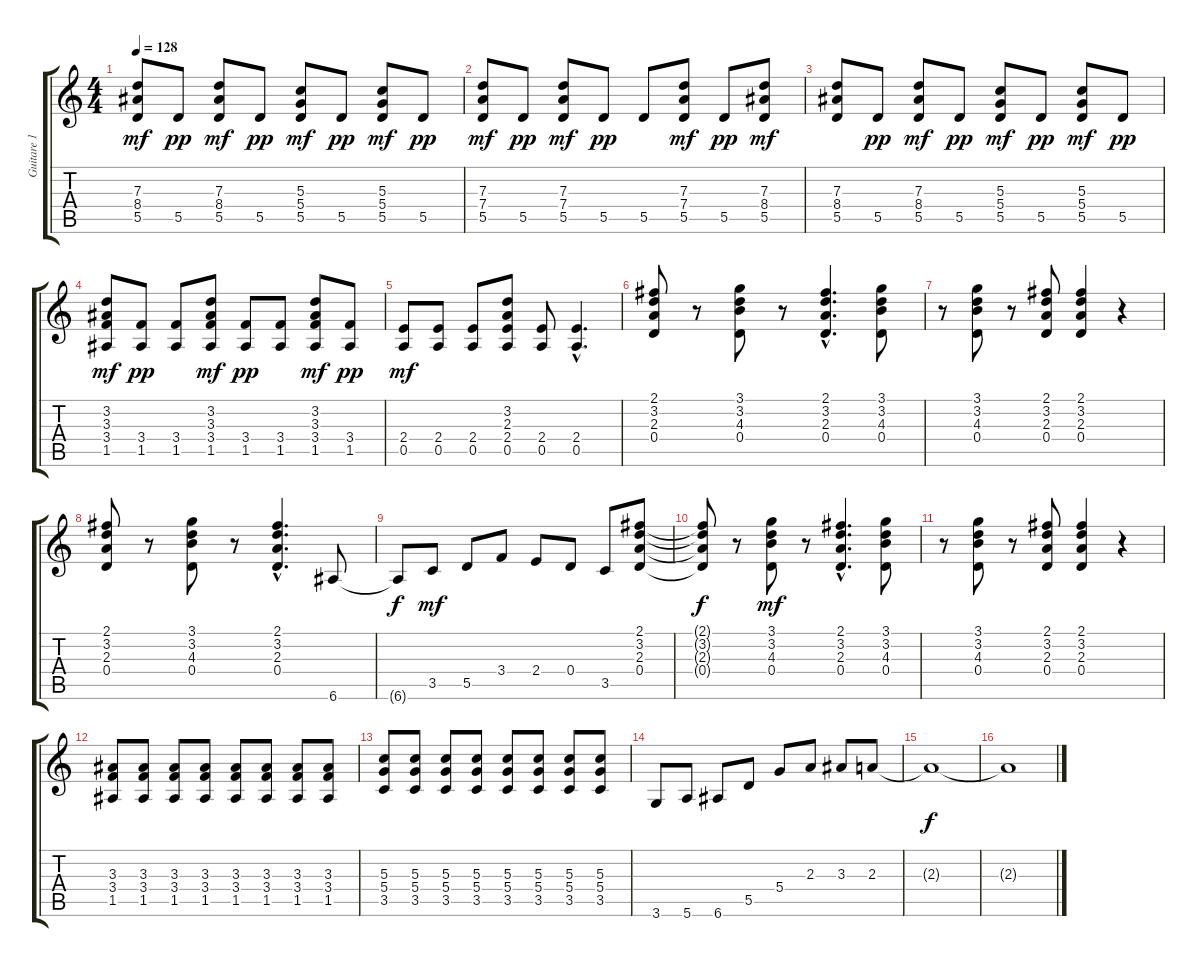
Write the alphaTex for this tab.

\track ("Guitare 1" "Guitare 1") {instrument distortionguitar}
\staff {score tabs}
\tuning (E4 B3 G3 D3 A2 E2) {hide}
\ts (4 4)
\tempo 128
\clef g2
\ks c
(7.3 8.4 5.5).8{dy mf} 5.5.8{dy pp} (7.3 8.4 5.5).8{dy mf} 5.5.8{dy pp} (5.3 5.4 5.5).8{dy mf} 5.5.8{dy pp} (5.3 5.4 5.5).8{dy mf} 5.5.8{dy pp} |
(7.3 7.4 5.5).8{dy mf} 5.5.8{dy pp} (7.3 7.4 5.5).8{dy mf} 5.5.8{dy pp} 5.5.8 (7.3 7.4 5.5).8{dy mf} 5.5.8{dy pp} (7.3 8.4 5.5).8{dy mf} |
(7.3 8.4 5.5).8 5.5.8{dy pp} (7.3 8.4 5.5).8{dy mf} 5.5.8{dy pp} (5.3 5.4 5.5).8{dy mf} 5.5.8{dy pp} (5.3 5.4 5.5).8{dy mf} 5.5.8{dy pp} |
(3.2 3.3 3.4 1.5).8{dy mf} (3.4 1.5).8{dy pp} (3.4 1.5).8 (3.2 3.3 3.4 1.5).8{dy mf} (3.4 1.5).8{dy pp} (3.4 1.5).8 (3.2 3.3 3.4 1.5).8{dy mf} (3.4 1.5).8{dy pp} |
(2.4 0.5).8{dy mf} (2.4 0.5).8 (2.4 0.5).8 (3.2 2.3 2.4 0.5).8 (2.4 0.5).8 (2.4{hac} 0.5{hac}).4{d} |
(2.1 3.2 2.3 0.4).8 r.8 (3.1 3.2 4.3 0.4).8 r.8 (2.1{hac} 3.2{hac} 2.3{hac} 0.4{hac}).4{d} (3.1 3.2 4.3 0.4).8 |
r.8 (3.1 3.2 4.3 0.4).8 r.8 (2.1 3.2 2.3 0.4).8 (2.1 3.2 2.3 0.4).4 r.4 |
(2.1 3.2 2.3 0.4).8 r.8 (3.1 3.2 4.3 0.4).8 r.8 (2.1{hac} 3.2{hac} 2.3{hac} 0.4{hac}).4{d} 6.6.8 |
6.6{t}.8{dy f} 3.5.8{dy mf} 5.5.8 3.4.8 2.4.8 0.4.8 3.5.8 (2.1 3.2 2.3 0.4).8 |
(2.1{t} 3.2{t} 2.3{t} 0.4{t}).8{dy f} r.8 (3.1 3.2 4.3 0.4).8{dy mf} r.8 (2.1{hac} 3.2{hac} 2.3{hac} 0.4{hac}).4{d} (3.1 3.2 4.3 0.4).8 |
r.8 (3.1 3.2 4.3 0.4).8 r.8 (2.1 3.2 2.3 0.4).8 (2.1 3.2 2.3 0.4).4 r.4 |
(3.3 3.4 1.5).8 (3.3 3.4 1.5).8 (3.3 3.4 1.5).8 (3.3 3.4 1.5).8 (3.3 3.4 1.5).8 (3.3 3.4 1.5).8 (3.3 3.4 1.5).8 (3.3 3.4 1.5).8 |
(5.3 5.4 3.5).8 (5.3 5.4 3.5).8 (5.3 5.4 3.5).8 (5.3 5.4 3.5).8 (5.3 5.4 3.5).8 (5.3 5.4 3.5).8 (5.3 5.4 3.5).8 (5.3 5.4 3.5).8 |
3.6.8 5.6.8 6.6.8 5.5.8 5.4.8 2.3.8 3.3.8 2.3.8 |
2.3{t}.1{dy f} |
2.3{t}.1
